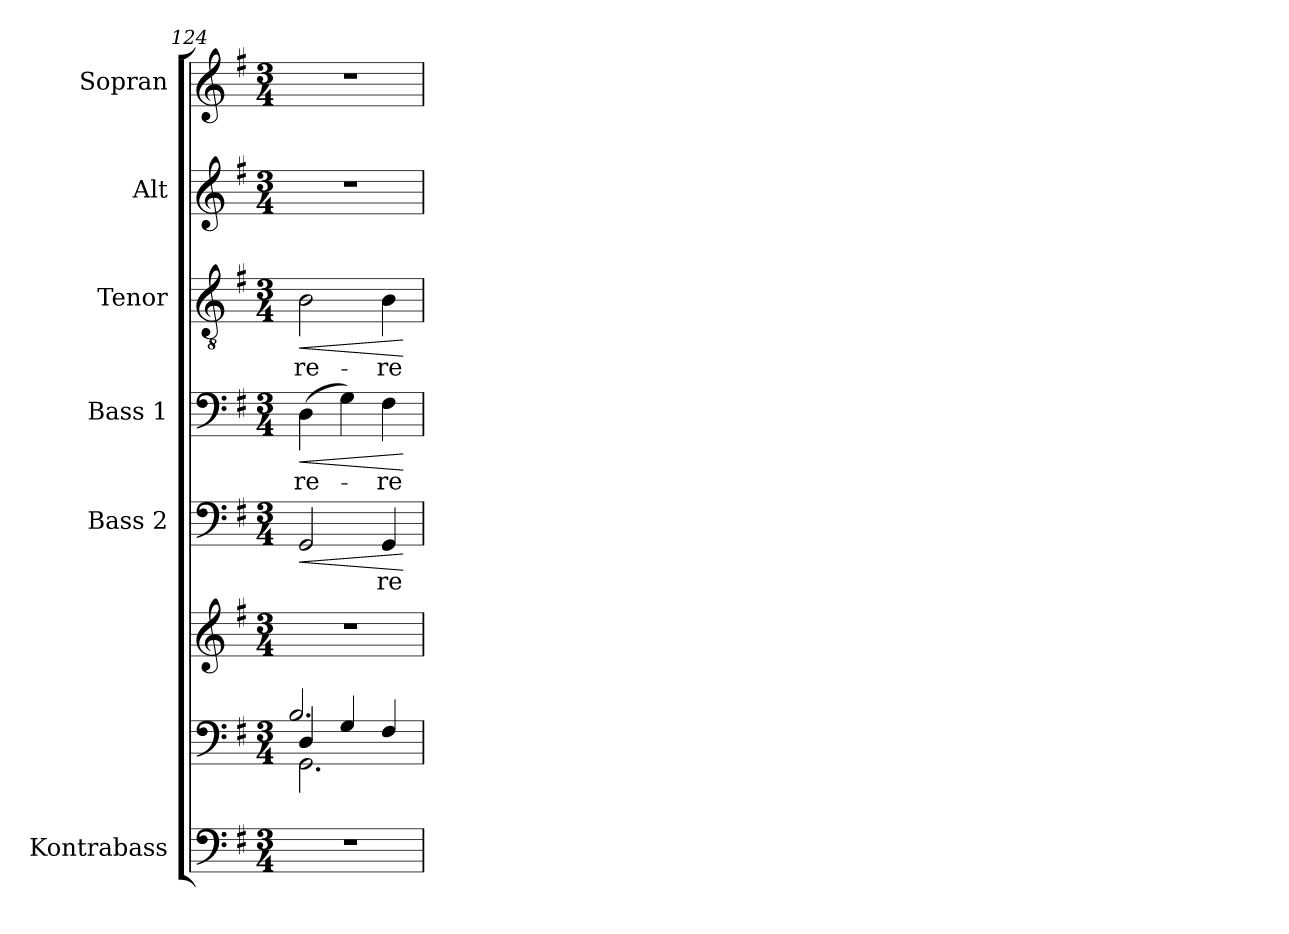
**kern	**kern	**kern	**kern	**text	**dynam	**kern	**text	**dynam	**kern	**text	**dynam	**kern	**kern
*part7	*part6	*part6	*part5	*part5	*part5	*part4	*part4	*part4	*part3	*part3	*part3	*part2	*part1
*staff8	*staff7	*staff6	*staff5	*staff5	*staff5	*staff4	*staff4	*staff4	*staff3	*staff3	*staff3	*staff2	*staff1
*I"Kontrabass	*	*	*I"Bass 2	*	*	*I"Bass 1	*	*	*I"Tenor	*	*	*I"Alt	*I"Sopran
*I'Kb.	*	*	*I'B. 2	*	*	*I'B. 1	*	*	*I'T.	*	*	*I'A.	*I'S.
*clefF4	*clefF4	*clefG2	*clefF4	*	*	*clefF4	*	*	*clefGv2	*	*	*clefG2	*clefG2
*ITrd7c12	*	*	*	*	*	*	*	*	*	*	*	*	*
*k[f#]	*k[f#]	*k[f#]	*k[f#]	*	*	*k[f#]	*	*	*k[f#]	*	*	*k[f#]	*k[f#]
*G:	*G:	*G:	*G:	*	*	*G:	*	*	*G:	*	*	*G:	*G:
*M3/4	*M3/4	*M3/4	*M3/4	*	*	*M3/4	*	*	*M3/4	*	*	*M3/4	*M3/4
=124	=124	=124	=124	=124	=124	=124	=124	=124	=124	=124	=124	=124	=124
*	*^	*	*	*	*	*	*	*	*	*	*	*	*
*	*	*^	*	*	*	*	*	*	*	*	*	*	*	*
!	!	!	!	!	!	!	!LO:HP:b	!	!LO:LY:b	!LO:HP:b	!	!LO:LY:b	!LO:HP:b	!	!
2.r	4D/	2.GG\	2.B/	2.r	2GG/	.	<	(>4D\	-re-	<	2B\	-re-	<	2.r	2.r
.	4G/	.	.	.	.	.	.	4G\)	.	.	.	.	.	.	.
!	!	!	!	!	!	!LO:LY:b	!	!	!LO:LY:b	!	!	!LO:LY:b	!	!	!
.	4F#/	.	.	.	4GG/	-re	.	4F#\	-re	.	4B\	-re	.	.	.
*	*v	*v	*v	*	*	*	*	*	*	*	*	*	*	*	*
.	.	.	.	.	[	.	.	[	.	.	[	.	.
=	=	=	=	=	=	=	=	=	=	=	=	=	=
*-	*-	*-	*-	*-	*-	*-	*-	*-	*-	*-	*-	*-	*-
